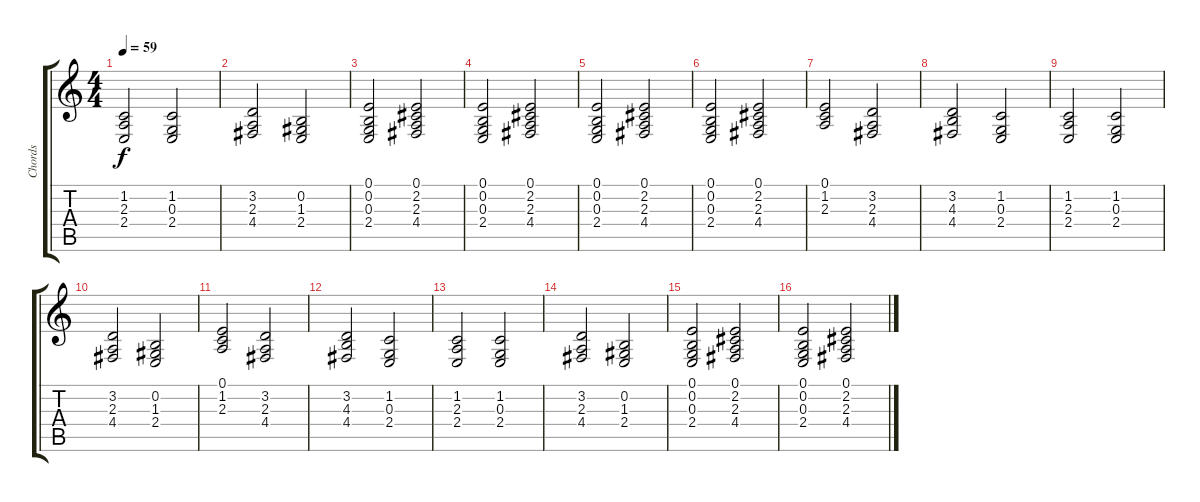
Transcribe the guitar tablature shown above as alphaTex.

\track ("Chords" "Chords") {instrument stringensemble2}
\staff {score tabs}
\tuning (E4 B3 G3 D3 A2 E2) {hide}
\ts (4 4)
\tempo 59
\clef g2
\ks c
(1.2 2.3 2.4).2{dy f} (1.2 0.3 2.4).2 |
(3.2 2.3 4.4).2 (0.2 1.3 2.4).2 |
(0.1 0.2 0.3 2.4).2 (0.1 2.2 2.3 4.4).2 |
(0.1 0.2 0.3 2.4).2 (0.1 2.2 2.3 4.4).2 |
(0.1 0.2 0.3 2.4).2 (0.1 2.2 2.3 4.4).2 |
(0.1 0.2 0.3 2.4).2 (0.1 2.2 2.3 4.4).2 |
(0.1 1.2 2.3).2 (3.2 2.3 4.4).2 |
(3.2 4.3 4.4).2 (1.2 0.3 2.4).2 |
(1.2 2.3 2.4).2 (1.2 0.3 2.4).2 |
(3.2 2.3 4.4).2 (0.2 1.3 2.4).2 |
(0.1 1.2 2.3).2 (3.2 2.3 4.4).2 |
(3.2 4.3 4.4).2 (1.2 0.3 2.4).2 |
(1.2 2.3 2.4).2 (1.2 0.3 2.4).2 |
(3.2 2.3 4.4).2 (0.2 1.3 2.4).2 |
(0.1 0.2 0.3 2.4).2 (0.1 2.2 2.3 4.4).2 |
(0.1 0.2 0.3 2.4).2 (0.1 2.2 2.3 4.4).2
